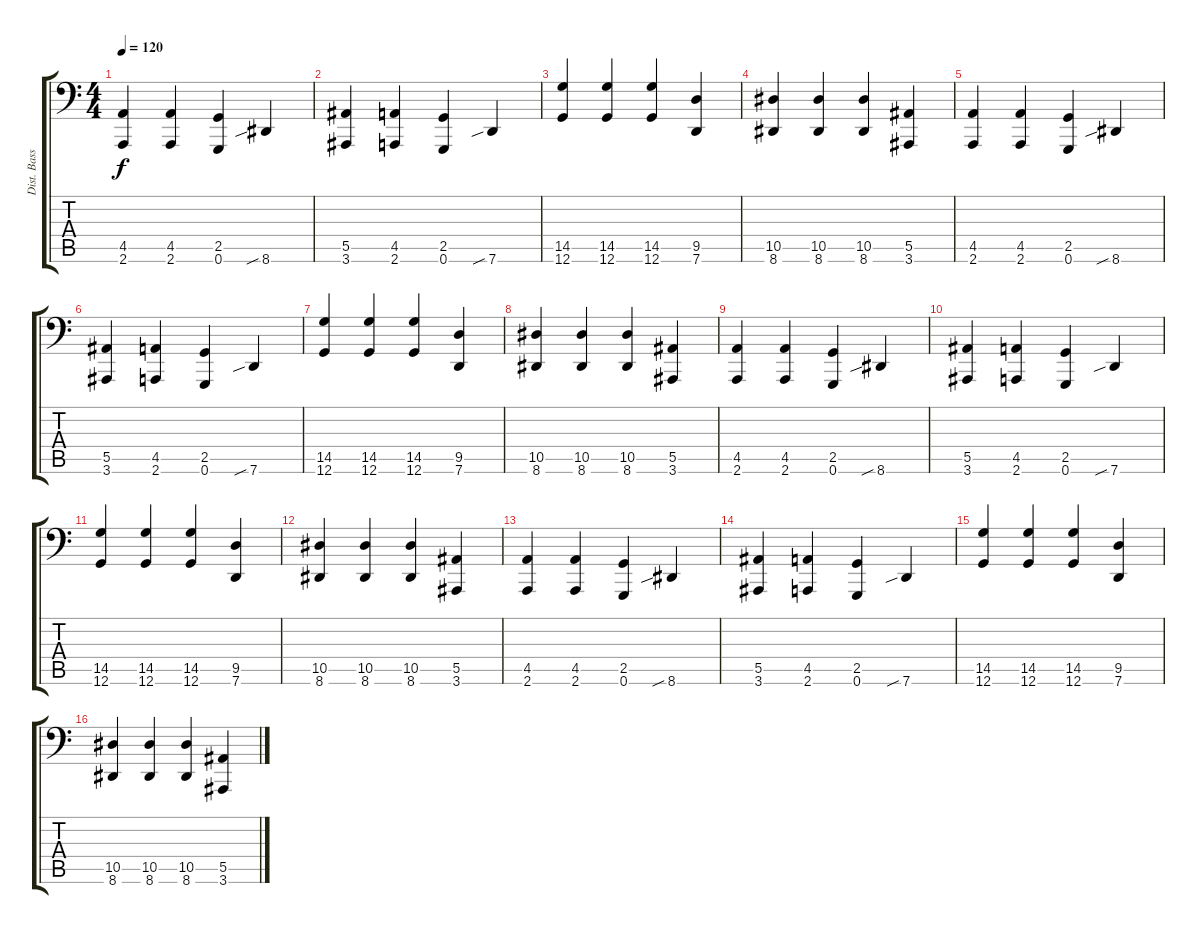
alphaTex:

\track ("Dist. Bass" "Dist. Bass") {instrument guitarharmonics}
\staff {score tabs}
\tuning (C3 G2 Eb2 Bb1 F1 G0) {hide}
\ts (4 4)
\tempo 120
\clef f4
\ks c
(4.5 2.6).4{dy f} (4.5 2.6).4 (2.5 0.6).4 8.6{sib}.4 |
(5.5 3.6).4 (4.5 2.6).4 (2.5 0.6).4 7.6{sib}.4 |
(14.5 12.6).4 (14.5 12.6).4 (14.5 12.6).4 (9.5 7.6).4 |
(10.5 8.6).4 (10.5 8.6).4 (10.5 8.6).4 (5.5 3.6).4 |
(4.5 2.6).4 (4.5 2.6).4 (2.5 0.6).4 8.6{sib}.4 |
(5.5 3.6).4 (4.5 2.6).4 (2.5 0.6).4 7.6{sib}.4 |
(14.5 12.6).4 (14.5 12.6).4 (14.5 12.6).4 (9.5 7.6).4 |
(10.5 8.6).4 (10.5 8.6).4 (10.5 8.6).4 (5.5 3.6).4 |
(4.5 2.6).4 (4.5 2.6).4 (2.5 0.6).4 8.6{sib}.4 |
(5.5 3.6).4 (4.5 2.6).4 (2.5 0.6).4 7.6{sib}.4 |
(14.5 12.6).4 (14.5 12.6).4 (14.5 12.6).4 (9.5 7.6).4 |
(10.5 8.6).4 (10.5 8.6).4 (10.5 8.6).4 (5.5 3.6).4 |
(4.5 2.6).4 (4.5 2.6).4 (2.5 0.6).4 8.6{sib}.4 |
(5.5 3.6).4 (4.5 2.6).4 (2.5 0.6).4 7.6{sib}.4 |
(14.5 12.6).4 (14.5 12.6).4 (14.5 12.6).4 (9.5 7.6).4 |
(10.5 8.6).4 (10.5 8.6).4 (10.5 8.6).4 (5.5 3.6).4
